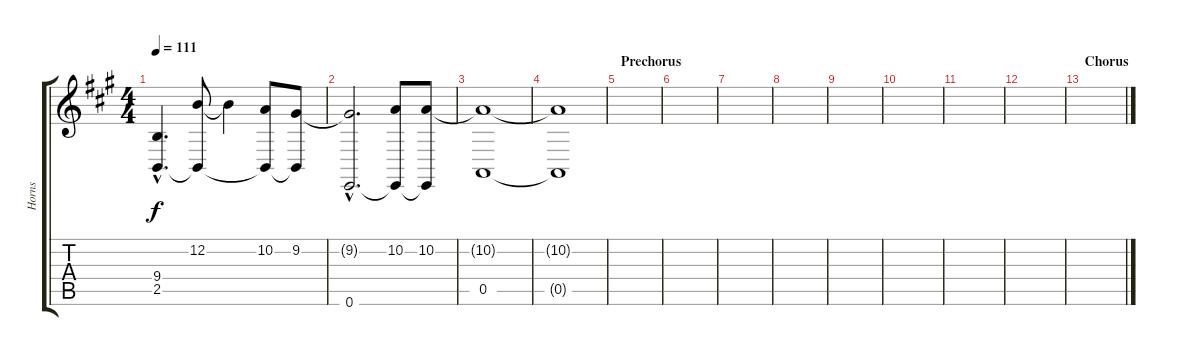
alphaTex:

\track ("Horns" "Horns") {instrument brasssection}
\staff {score tabs}
\tuning (E4 B3 G3 D3 A2 E2) {hide}
\ts (4 4)
\tempo 111
\clef g2
\ks a
(9.4{hac t} 2.5{hac t}).4{d dy f} (12.2 2.5{t}).8 12.2{t}.4 (10.2 2.5{t}).8 (9.2 2.5{t}).8 |
(9.2{hac t} 0.6{hac}).2{d} (10.2 0.6{t}).8 (10.2 0.6{t}).8 |
(10.2{t} 0.5).1 |
(10.2{t} 0.5{t}).1 |
\section ("" "Prechorus")
|
|
|
|
|
|
|
|
\section ("" "Chorus")
